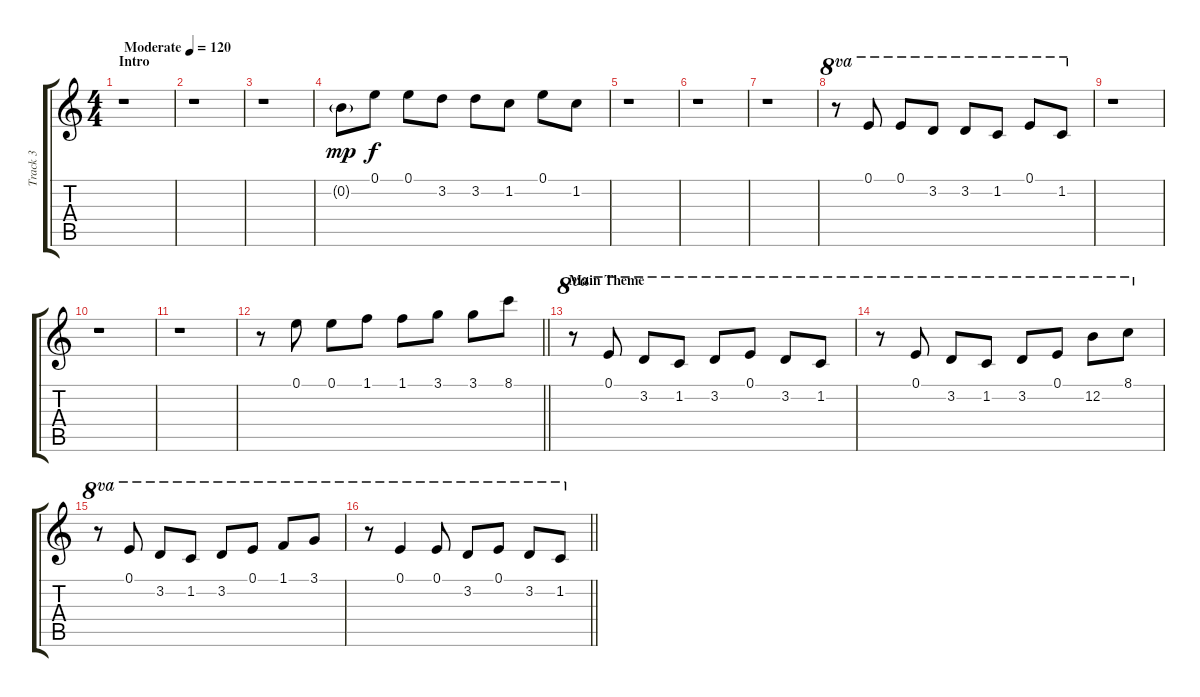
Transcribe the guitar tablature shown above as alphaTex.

\track ("Track 3" "Track 3") {instrument overdrivenguitar}
\staff {score tabs}
\tuning (E4 B3 G3 D3 A2 E2) {hide}
\ts (4 4)
\section ("" "Intro")
\tempo (120 "Moderate")
\clef g2
\ks c
r.1{dy mp instrument overdrivenguitar} |
r.1 |
r.1 |
0.2{g}.8 0.1.8{dy f} 0.1.8 3.2.8 3.2.8 1.2.8 0.1.8 1.2.8 |
r.1 |
r.1 |
r.1 |
r.8{ot 8va} 0.1.8{ot 8va} 0.1.8{ot 8va} 3.2.8{ot 8va} 3.2.8{ot 8va} 1.2.8{ot 8va} 0.1.8{ot 8va} 1.2.8{ot 8va} |
r.1 |
r.1 |
r.1 |
\barLineRight lightlight
r.8 0.1.8 0.1.8 1.1.8 1.1.8 3.1.8 3.1.8 8.1.8 |
\section ("" "Main Theme")
r.8{ot 8va} 0.1.8{ot 8va} 3.2.8{ot 8va} 1.2.8{ot 8va} 3.2.8{ot 8va} 0.1.8{ot 8va} 3.2.8{ot 8va} 1.2.8{ot 8va} |
r.8{ot 8va} 0.1.8{ot 8va} 3.2.8{ot 8va} 1.2.8{ot 8va} 3.2.8{ot 8va} 0.1.8{ot 8va} 12.2.8{ot 8va} 8.1.8{ot 8va} |
r.8{ot 8va} 0.1.8{ot 8va} 3.2.8{ot 8va} 1.2.8{ot 8va} 3.2.8{ot 8va} 0.1.8{ot 8va} 1.1.8{ot 8va} 3.1.8{ot 8va} |
\barLineRight lightlight
r.8{ot 8va} 0.1.4{ot 8va} 0.1.8{ot 8va} 3.2.8{ot 8va} 0.1.8{ot 8va} 3.2.8{ot 8va} 1.2.8{ot 8va}
